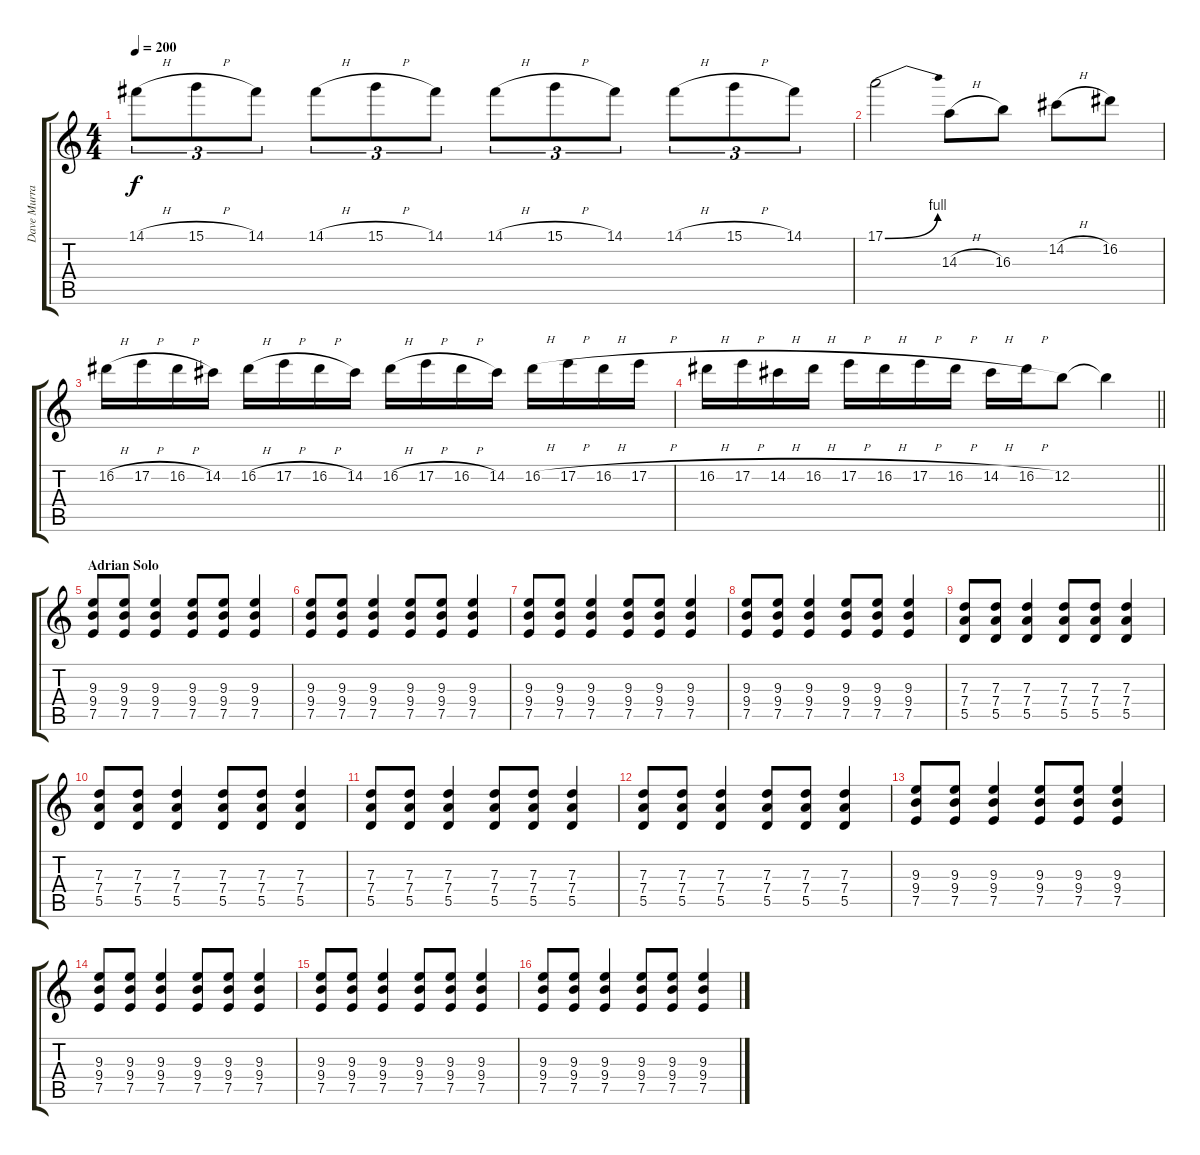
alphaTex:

\track ("Dave Murray" "Dave Murra") {instrument distortionguitar}
\staff {score tabs}
\tuning (E4 B3 G3 D3 A2 E2) {hide}
\ts (4 4)
\tempo 200
\clef g2
\ks c
14.1{h}.8{tu (3 2) dy f} 15.1{h}.8{tu (3 2)} 14.1.8{tu (3 2)} 14.1{h}.8{tu (3 2)} 15.1{h}.8{tu (3 2)} 14.1.8{tu (3 2)} 14.1{h}.8{tu (3 2)} 15.1{h}.8{tu (3 2)} 14.1.8{tu (3 2)} 14.1{h}.8{tu (3 2)} 15.1{h}.8{tu (3 2)} 14.1.8{tu (3 2)} |
17.1{be (bend 0 0 60 4)}.2 14.3{h}.8 16.3.8 14.2{h}.8 16.2.8 |
16.2{h}.16 17.2{h}.16 16.2{h}.16 14.2.16 16.2{h}.16 17.2{h}.16 16.2{h}.16 14.2.16 16.2{h}.16 17.2{h}.16 16.2{h}.16 14.2.16 16.2{h}.16 17.2{h}.16 16.2{h}.16 17.2{h}.16 |
\barLineRight lightlight
16.2{h}.16 17.2{h}.16 14.2{h}.16 16.2{h}.16 17.2{h}.16 16.2{h}.16 17.2{h}.16 16.2{h}.16 14.2{h}.16 16.2{h}.16 12.2.8 12.2{t}.4 |
\section ("" "Adrian Solo")
(9.3 9.4 7.5).8 (9.3 9.4 7.5).8 (9.3 9.4 7.5).4 (9.3 9.4 7.5).8 (9.3 9.4 7.5).8 (9.3 9.4 7.5).4 |
(9.3 9.4 7.5).8 (9.3 9.4 7.5).8 (9.3 9.4 7.5).4 (9.3 9.4 7.5).8 (9.3 9.4 7.5).8 (9.3 9.4 7.5).4 |
(9.3 9.4 7.5).8 (9.3 9.4 7.5).8 (9.3 9.4 7.5).4 (9.3 9.4 7.5).8 (9.3 9.4 7.5).8 (9.3 9.4 7.5).4 |
(9.3 9.4 7.5).8 (9.3 9.4 7.5).8 (9.3 9.4 7.5).4 (9.3 9.4 7.5).8 (9.3 9.4 7.5).8 (9.3 9.4 7.5).4 |
(7.3 7.4 5.5).8 (7.3 7.4 5.5).8 (7.3 7.4 5.5).4 (7.3 7.4 5.5).8 (7.3 7.4 5.5).8 (7.3 7.4 5.5).4 |
(7.3 7.4 5.5).8 (7.3 7.4 5.5).8 (7.3 7.4 5.5).4 (7.3 7.4 5.5).8 (7.3 7.4 5.5).8 (7.3 7.4 5.5).4 |
(7.3 7.4 5.5).8 (7.3 7.4 5.5).8 (7.3 7.4 5.5).4 (7.3 7.4 5.5).8 (7.3 7.4 5.5).8 (7.3 7.4 5.5).4 |
(7.3 7.4 5.5).8 (7.3 7.4 5.5).8 (7.3 7.4 5.5).4 (7.3 7.4 5.5).8 (7.3 7.4 5.5).8 (7.3 7.4 5.5).4 |
(9.3 9.4 7.5).8 (9.3 9.4 7.5).8 (9.3 9.4 7.5).4 (9.3 9.4 7.5).8 (9.3 9.4 7.5).8 (9.3 9.4 7.5).4 |
(9.3 9.4 7.5).8 (9.3 9.4 7.5).8 (9.3 9.4 7.5).4 (9.3 9.4 7.5).8 (9.3 9.4 7.5).8 (9.3 9.4 7.5).4 |
(9.3 9.4 7.5).8 (9.3 9.4 7.5).8 (9.3 9.4 7.5).4 (9.3 9.4 7.5).8 (9.3 9.4 7.5).8 (9.3 9.4 7.5).4 |
(9.3 9.4 7.5).8 (9.3 9.4 7.5).8 (9.3 9.4 7.5).4 (9.3 9.4 7.5).8 (9.3 9.4 7.5).8 (9.3 9.4 7.5).4
